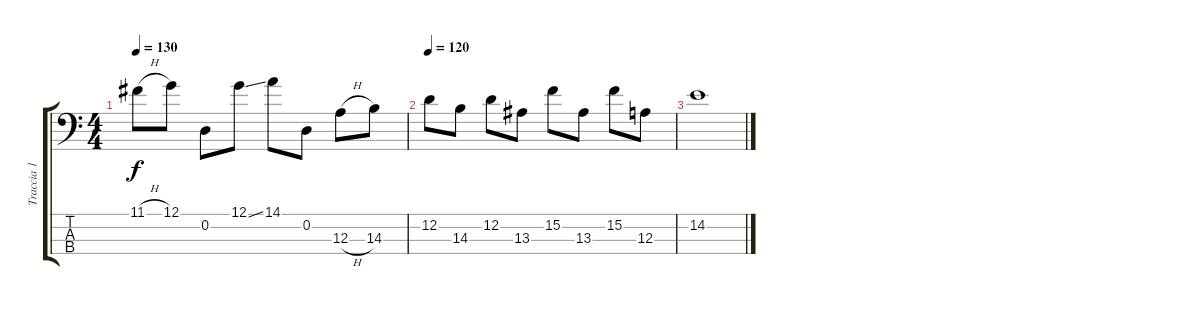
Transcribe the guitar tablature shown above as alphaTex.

\track ("Traccia 1" "Traccia 1") {instrument electricbasspick}
\staff {score tabs}
\tuning (G2 D2 A1 E1) {hide}
\ts (4 4)
\tempo 130
\clef f4
\ks c
11.1{h}.8{dy f} 12.1.8 0.2.8 12.1{ss}.8 14.1.8 0.2.8 12.3{h}.8 14.3.8 |
\tempo 120
12.2.8 14.3.8 12.2.8 13.3.8 15.2.8 13.3.8 15.2.8 12.3.8 |
14.2.1
